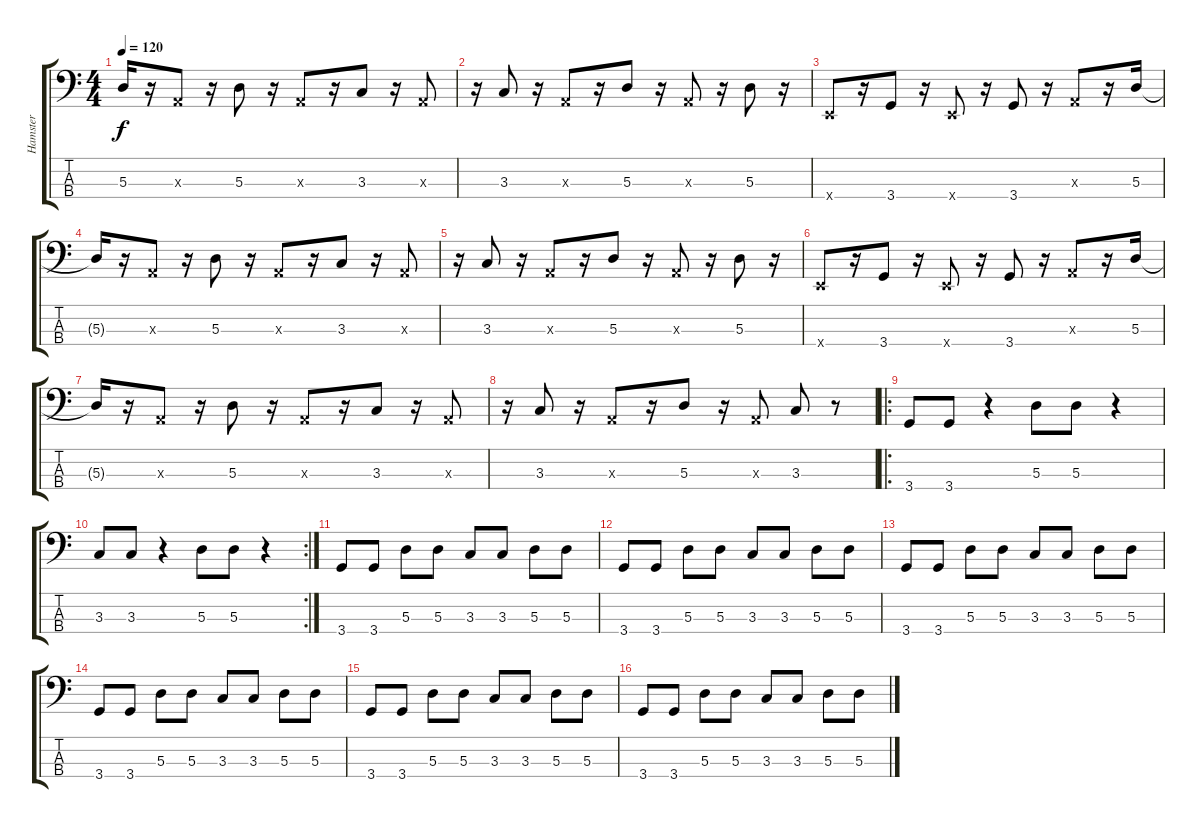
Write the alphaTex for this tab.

\track ("Hamster" "Hamster") {instrument electricbasspick}
\staff {score tabs}
\tuning (G2 D2 A1 E1) {hide}
\ts (4 4)
\tempo 120
\clef f4
\ks c
5.3{t}.16{dy f} r.16 0.3{x}.8 r.16 5.3.8 r.16 0.3{x}.8 r.16 3.3.8 r.16 0.3{x}.8 |
r.16 3.3.8 r.16 0.3{x}.8 r.16 5.3.8 r.16 0.3{x}.8 r.16 5.3.8 r.16 |
0.4{x}.8 r.16 3.4.8 r.16 0.4{x}.8 r.16 3.4.8 r.16 0.3{x}.8 r.16 5.3.16 |
5.3{t}.16 r.16 0.3{x}.8 r.16 5.3.8 r.16 0.3{x}.8 r.16 3.3.8 r.16 0.3{x}.8 |
r.16 3.3.8 r.16 0.3{x}.8 r.16 5.3.8 r.16 0.3{x}.8 r.16 5.3.8 r.16 |
0.4{x}.8 r.16 3.4.8 r.16 0.4{x}.8 r.16 3.4.8 r.16 0.3{x}.8 r.16 5.3.16 |
5.3{t}.16 r.16 0.3{x}.8 r.16 5.3.8 r.16 0.3{x}.8 r.16 3.3.8 r.16 0.3{x}.8 |
r.16 3.3.8 r.16 0.3{x}.8 r.16 5.3.8 r.16 0.3{x}.8 3.3.8 r.8 |
\ro
3.4.8 3.4.8 r.4 5.3.8 5.3.8 r.4 |
\rc 2
3.3.8 3.3.8 r.4 5.3.8 5.3.8 r.4 |
3.4.8 3.4.8 5.3.8 5.3.8 3.3.8 3.3.8 5.3.8 5.3.8 |
3.4.8 3.4.8 5.3.8 5.3.8 3.3.8 3.3.8 5.3.8 5.3.8 |
3.4.8 3.4.8 5.3.8 5.3.8 3.3.8 3.3.8 5.3.8 5.3.8 |
3.4.8 3.4.8 5.3.8 5.3.8 3.3.8 3.3.8 5.3.8 5.3.8 |
3.4.8 3.4.8 5.3.8 5.3.8 3.3.8 3.3.8 5.3.8 5.3.8 |
3.4.8 3.4.8 5.3.8 5.3.8 3.3.8 3.3.8 5.3.8 5.3.8
